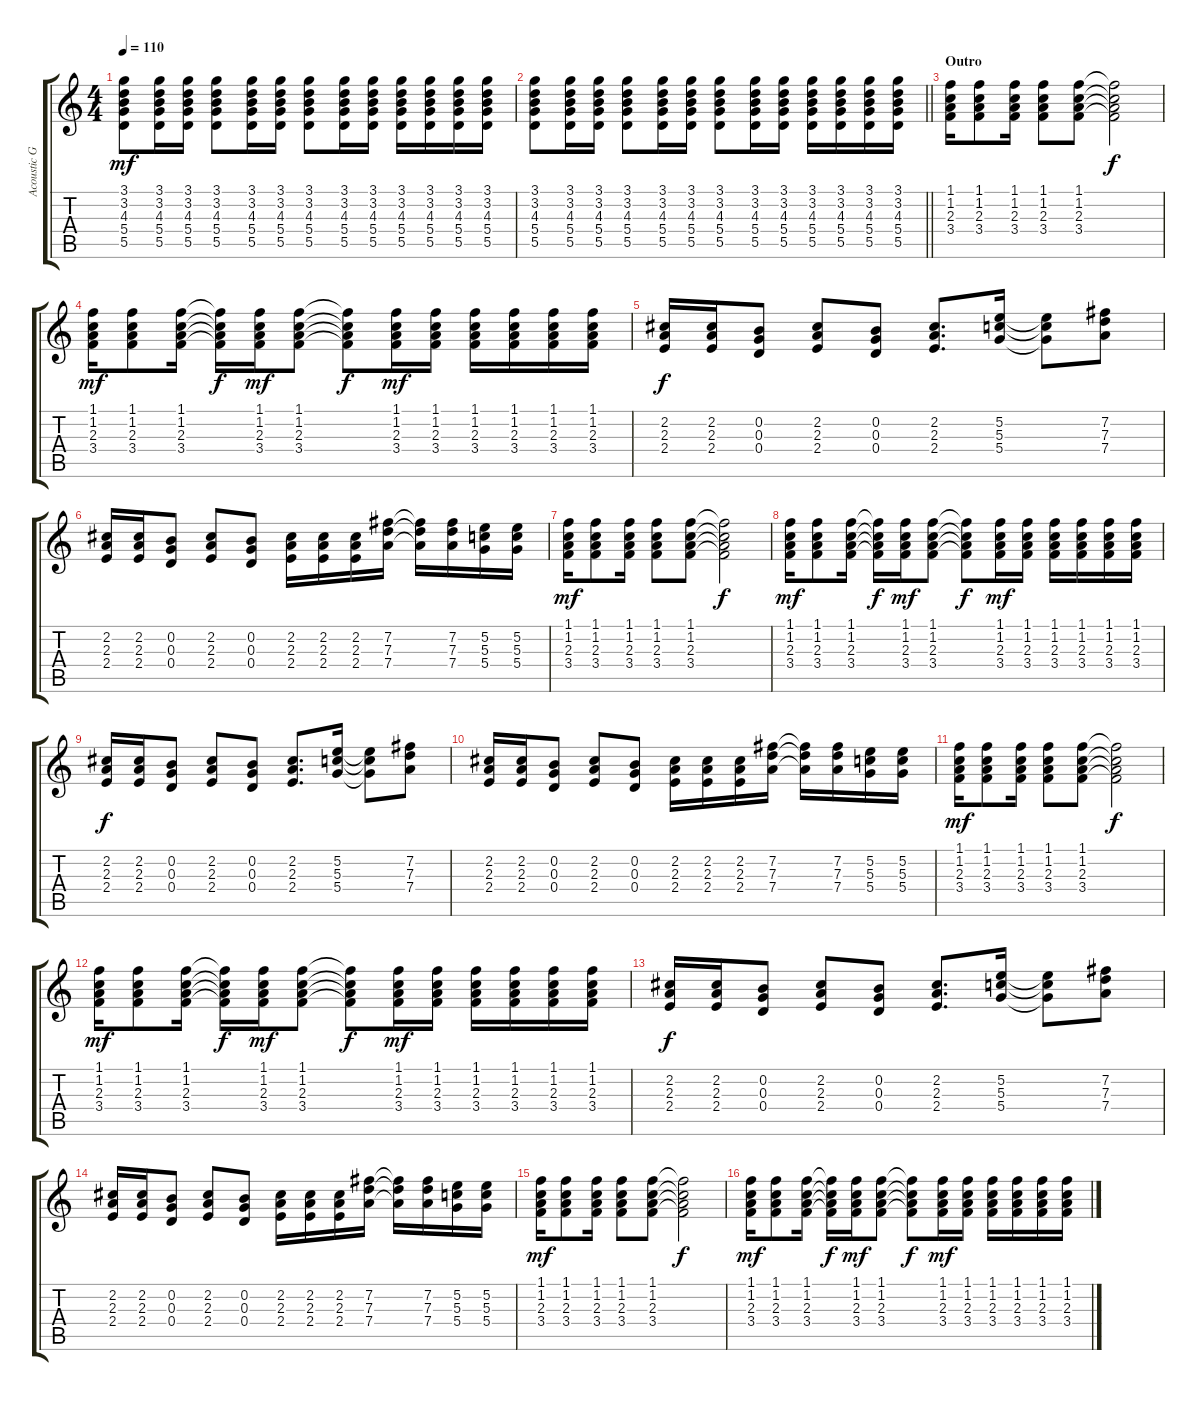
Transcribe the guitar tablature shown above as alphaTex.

\track ("Acoustic Guitar 2" "Acoustic G") {instrument acousticguitarnylon}
\staff {score tabs}
\tuning (E4 B3 G3 D3 A2 E2) {hide}
\ts (4 4)
\tempo 110
\clef g2
\ks c
(3.1 3.2 4.3 5.4 5.5).8{dy mf} (3.1 3.2 4.3 5.4 5.5).16 (3.1 3.2 4.3 5.4 5.5).16 (3.1 3.2 4.3 5.4 5.5).8 (3.1 3.2 4.3 5.4 5.5).16 (3.1 3.2 4.3 5.4 5.5).16 (3.1 3.2 4.3 5.4 5.5).8 (3.1 3.2 4.3 5.4 5.5).16 (3.1 3.2 4.3 5.4 5.5).16 (3.1 3.2 4.3 5.4 5.5).16 (3.1 3.2 4.3 5.4 5.5).16 (3.1 3.2 4.3 5.4 5.5).16 (3.1 3.2 4.3 5.4 5.5).16 |
\barLineRight lightlight
(3.1 3.2 4.3 5.4 5.5).8 (3.1 3.2 4.3 5.4 5.5).16 (3.1 3.2 4.3 5.4 5.5).16 (3.1 3.2 4.3 5.4 5.5).8 (3.1 3.2 4.3 5.4 5.5).16 (3.1 3.2 4.3 5.4 5.5).16 (3.1 3.2 4.3 5.4 5.5).8 (3.1 3.2 4.3 5.4 5.5).16 (3.1 3.2 4.3 5.4 5.5).16 (3.1 3.2 4.3 5.4 5.5).16 (3.1 3.2 4.3 5.4 5.5).16 (3.1 3.2 4.3 5.4 5.5).16 (3.1 3.2 4.3 5.4 5.5).16 |
\section ("" "Outro")
(1.1 1.2 2.3 3.4).16 (1.1 1.2 2.3 3.4).8 (1.1 1.2 2.3 3.4).16 (1.1 1.2 2.3 3.4).8 (1.1 1.2 2.3 3.4).8 (1.1{t} 1.2{t} 2.3{t} 3.4{t}).2{dy f} |
(1.1 1.2 2.3 3.4).16{dy mf} (1.1 1.2 2.3 3.4).8 (1.1 1.2 2.3 3.4).16 (1.1{t} 1.2{t} 2.3{t} 3.4{t}).16{dy f} (1.1 1.2 2.3 3.4).16{dy mf} (1.1 1.2 2.3 3.4).8 (1.1{t} 1.2{t} 2.3{t} 3.4{t}).8{dy f} (1.1 1.2 2.3 3.4).16{dy mf} (1.1 1.2 2.3 3.4).16 (1.1 1.2 2.3 3.4).16 (1.1 1.2 2.3 3.4).16 (1.1 1.2 2.3 3.4).16 (1.1 1.2 2.3 3.4).16 |
(2.2 2.3 2.4).16{dy f} (2.2 2.3 2.4).16 (0.2 0.3 0.4).8 (2.2 2.3 2.4).8 (0.2 0.3 0.4).8 (2.2 2.3 2.4).8{d} (5.2 5.3 5.4).16 (5.2{t} 5.3{t} 5.4{t}).8 (7.2 7.3 7.4).8 |
(2.2 2.3 2.4).16 (2.2 2.3 2.4).16 (0.2 0.3 0.4).8 (2.2 2.3 2.4).8 (0.2 0.3 0.4).8 (2.2 2.3 2.4).16 (2.2 2.3 2.4).16 (2.2 2.3 2.4).16 (7.2 7.3 7.4).16 (7.2{t} 7.3{t} 7.4{t}).16 (7.2 7.3 7.4).16 (5.2 5.3 5.4).16 (5.2 5.3 5.4).16 |
(1.1 1.2 2.3 3.4).16{dy mf} (1.1 1.2 2.3 3.4).8 (1.1 1.2 2.3 3.4).16 (1.1 1.2 2.3 3.4).8 (1.1 1.2 2.3 3.4).8 (1.1{t} 1.2{t} 2.3{t} 3.4{t}).2{dy f} |
(1.1 1.2 2.3 3.4).16{dy mf} (1.1 1.2 2.3 3.4).8 (1.1 1.2 2.3 3.4).16 (1.1{t} 1.2{t} 2.3{t} 3.4{t}).16{dy f} (1.1 1.2 2.3 3.4).16{dy mf} (1.1 1.2 2.3 3.4).8 (1.1{t} 1.2{t} 2.3{t} 3.4{t}).8{dy f} (1.1 1.2 2.3 3.4).16{dy mf} (1.1 1.2 2.3 3.4).16 (1.1 1.2 2.3 3.4).16 (1.1 1.2 2.3 3.4).16 (1.1 1.2 2.3 3.4).16 (1.1 1.2 2.3 3.4).16 |
(2.2 2.3 2.4).16{dy f} (2.2 2.3 2.4).16 (0.2 0.3 0.4).8 (2.2 2.3 2.4).8 (0.2 0.3 0.4).8 (2.2 2.3 2.4).8{d} (5.2 5.3 5.4).16 (5.2{t} 5.3{t} 5.4{t}).8 (7.2 7.3 7.4).8 |
(2.2 2.3 2.4).16 (2.2 2.3 2.4).16 (0.2 0.3 0.4).8 (2.2 2.3 2.4).8 (0.2 0.3 0.4).8 (2.2 2.3 2.4).16 (2.2 2.3 2.4).16 (2.2 2.3 2.4).16 (7.2 7.3 7.4).16 (7.2{t} 7.3{t} 7.4{t}).16 (7.2 7.3 7.4).16 (5.2 5.3 5.4).16 (5.2 5.3 5.4).16 |
(1.1 1.2 2.3 3.4).16{dy mf} (1.1 1.2 2.3 3.4).8 (1.1 1.2 2.3 3.4).16 (1.1 1.2 2.3 3.4).8 (1.1 1.2 2.3 3.4).8 (1.1{t} 1.2{t} 2.3{t} 3.4{t}).2{dy f} |
(1.1 1.2 2.3 3.4).16{dy mf} (1.1 1.2 2.3 3.4).8 (1.1 1.2 2.3 3.4).16 (1.1{t} 1.2{t} 2.3{t} 3.4{t}).16{dy f} (1.1 1.2 2.3 3.4).16{dy mf} (1.1 1.2 2.3 3.4).8 (1.1{t} 1.2{t} 2.3{t} 3.4{t}).8{dy f} (1.1 1.2 2.3 3.4).16{dy mf} (1.1 1.2 2.3 3.4).16 (1.1 1.2 2.3 3.4).16 (1.1 1.2 2.3 3.4).16 (1.1 1.2 2.3 3.4).16 (1.1 1.2 2.3 3.4).16 |
(2.2 2.3 2.4).16{dy f} (2.2 2.3 2.4).16 (0.2 0.3 0.4).8 (2.2 2.3 2.4).8 (0.2 0.3 0.4).8 (2.2 2.3 2.4).8{d} (5.2 5.3 5.4).16 (5.2{t} 5.3{t} 5.4{t}).8 (7.2 7.3 7.4).8 |
(2.2 2.3 2.4).16 (2.2 2.3 2.4).16 (0.2 0.3 0.4).8 (2.2 2.3 2.4).8 (0.2 0.3 0.4).8 (2.2 2.3 2.4).16 (2.2 2.3 2.4).16 (2.2 2.3 2.4).16 (7.2 7.3 7.4).16 (7.2{t} 7.3{t} 7.4{t}).16 (7.2 7.3 7.4).16 (5.2 5.3 5.4).16 (5.2 5.3 5.4).16 |
(1.1 1.2 2.3 3.4).16{dy mf} (1.1 1.2 2.3 3.4).8 (1.1 1.2 2.3 3.4).16 (1.1 1.2 2.3 3.4).8 (1.1 1.2 2.3 3.4).8 (1.1{t} 1.2{t} 2.3{t} 3.4{t}).2{dy f} |
(1.1 1.2 2.3 3.4).16{dy mf} (1.1 1.2 2.3 3.4).8 (1.1 1.2 2.3 3.4).16 (1.1{t} 1.2{t} 2.3{t} 3.4{t}).16{dy f} (1.1 1.2 2.3 3.4).16{dy mf} (1.1 1.2 2.3 3.4).8 (1.1{t} 1.2{t} 2.3{t} 3.4{t}).8{dy f} (1.1 1.2 2.3 3.4).16{dy mf} (1.1 1.2 2.3 3.4).16 (1.1 1.2 2.3 3.4).16 (1.1 1.2 2.3 3.4).16 (1.1 1.2 2.3 3.4).16 (1.1 1.2 2.3 3.4).16
